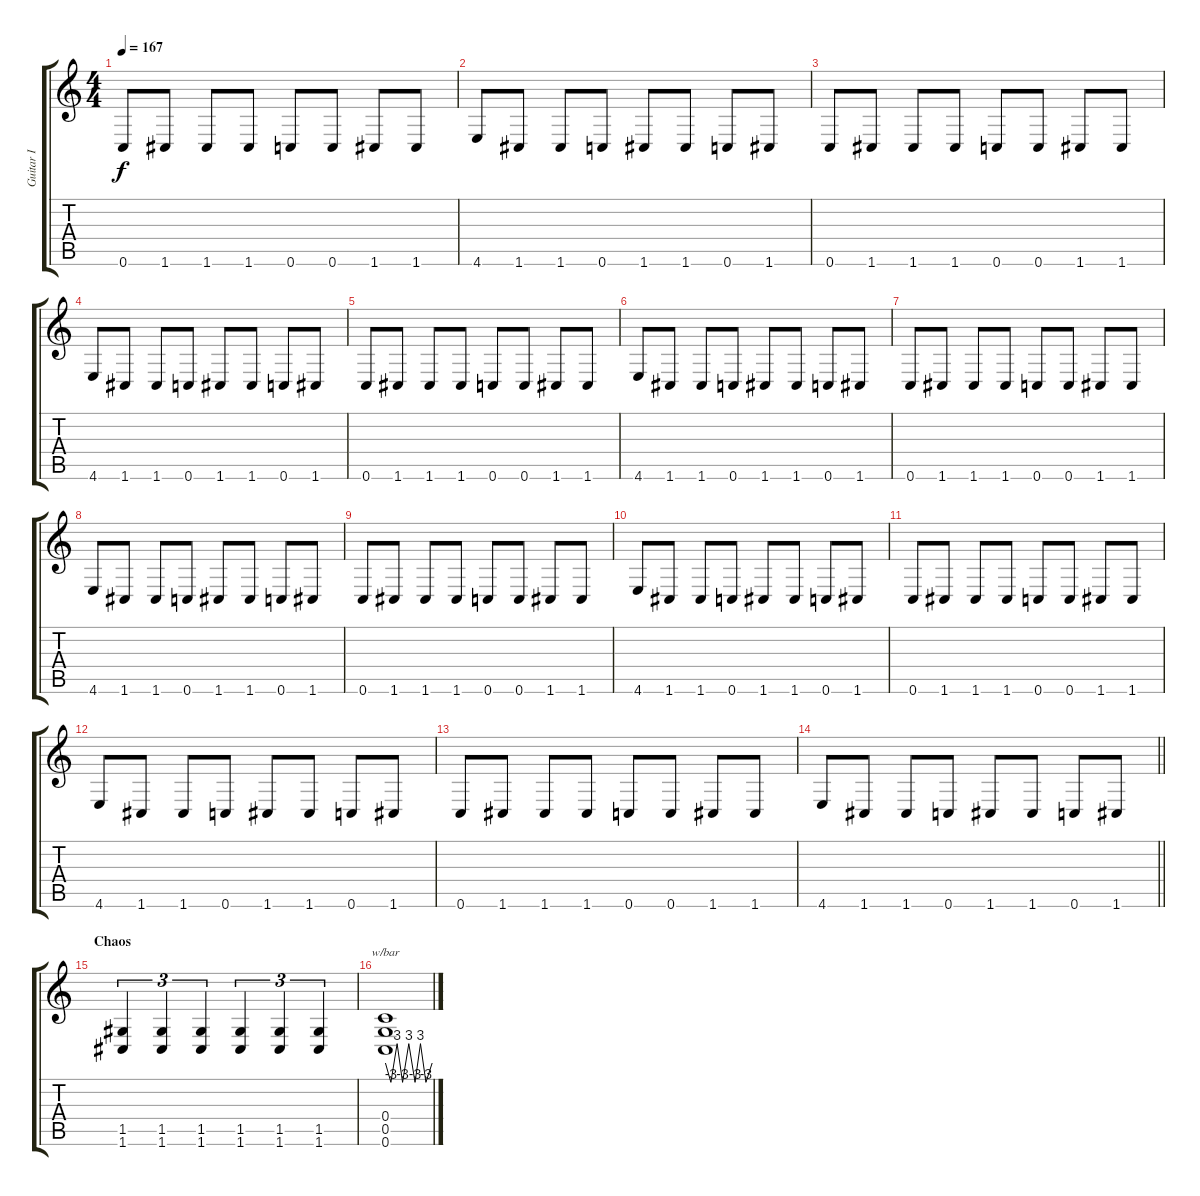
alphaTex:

\track ("Guitar I" "Guitar I") {instrument distortionguitar}
\staff {score tabs}
\tuning (D4 A3 F3 C3 G2 C2) {hide}
\ts (4 4)
\tempo 167
\clef g2
\ks c
0.6.8{dy f} 1.6.8 1.6.8 1.6.8 0.6.8 0.6.8 1.6.8 1.6.8 |
4.6.8 1.6.8 1.6.8 0.6.8 1.6.8 1.6.8 0.6.8 1.6.8 |
0.6.8 1.6.8 1.6.8 1.6.8 0.6.8 0.6.8 1.6.8 1.6.8 |
4.6.8 1.6.8 1.6.8 0.6.8 1.6.8 1.6.8 0.6.8 1.6.8 |
0.6.8 1.6.8 1.6.8 1.6.8 0.6.8 0.6.8 1.6.8 1.6.8 |
4.6.8 1.6.8 1.6.8 0.6.8 1.6.8 1.6.8 0.6.8 1.6.8 |
0.6.8 1.6.8 1.6.8 1.6.8 0.6.8 0.6.8 1.6.8 1.6.8 |
4.6.8 1.6.8 1.6.8 0.6.8 1.6.8 1.6.8 0.6.8 1.6.8 |
0.6.8 1.6.8 1.6.8 1.6.8 0.6.8 0.6.8 1.6.8 1.6.8 |
4.6.8 1.6.8 1.6.8 0.6.8 1.6.8 1.6.8 0.6.8 1.6.8 |
0.6.8 1.6.8 1.6.8 1.6.8 0.6.8 0.6.8 1.6.8 1.6.8 |
4.6.8 1.6.8 1.6.8 0.6.8 1.6.8 1.6.8 0.6.8 1.6.8 |
0.6.8 1.6.8 1.6.8 1.6.8 0.6.8 0.6.8 1.6.8 1.6.8 |
\barLineRight lightlight
4.6.8 1.6.8 1.6.8 0.6.8 1.6.8 1.6.8 0.6.8 1.6.8 |
\section ("" "Chaos")
(1.5 1.6).4{tu (3 2)} (1.5 1.6).4{tu (3 2)} (1.5 1.6).4{tu (3 2)} (1.5 1.6).4{tu (3 2)} (1.5 1.6).4{tu (3 2)} (1.5 1.6).4{tu (3 2)} |
(0.4 0.5 0.6).1{tbe (custom default 0 0 7 -12 15 12 22 -12 30 12 38 -12 45 12 52 -12 60 0)}
